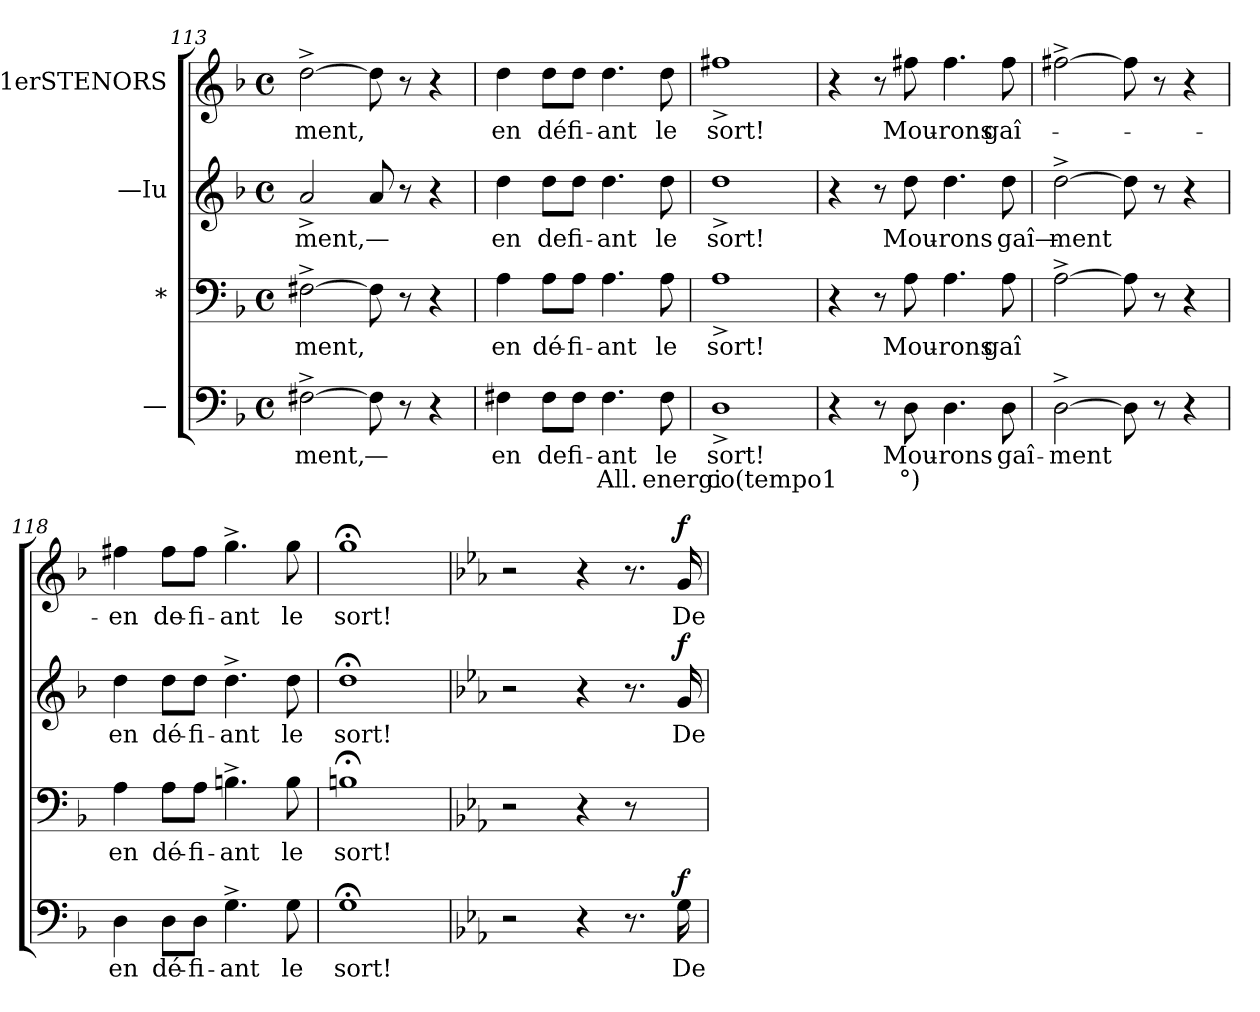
**kern	**text	**text	**dynam	**kern	**text	**kern	**text	**dynam	**kern	**text	**dynam
*part4	*part4	*part4	*part4	*part3	*part3	*part2	*part2	*part2	*part1	*part1	*part1
*staff4	*staff4	*staff4	*staff4	*staff3	*staff3	*staff2	*staff2	*staff2	*staff1	*staff1	*staff1
*I"—	*	*	*	*I"*	*	*I"—Iu	*	*	*I"1erSTENORS	*	*
*clefF4	*	*	*	*clefF4	*	*clefG2	*	*	*clefG2	*	*
*k[b-]	*	*	*	*k[b-]	*	*k[b-]	*	*	*k[b-]	*	*
*M4/4	*	*	*	*M4/4	*	*M4/4	*	*	*M4/4	*	*
*met(c)	*	*	*	*met(c)	*	*met(c)	*	*	*met(c)	*	*
=113	=113	=113	=113	=113	=113	=113	=113	=113	=113	=113	=113
[2F#X^>i\	ment,	.	.	[2F#X^>i\	ment,	2a^>i/	ment,—	.	[2dd^>i\	ment,	.
8F#i\]	—	.	.	8F#i\]	.	8ai/	.	.	8ddi\]	.	.
8r	.	.	.	8r	.	8r	.	.	8r	.	.
4r	.	.	.	4r	.	4r	.	.	4r	.	.
!!LO:LB:g=z
=114	=114	=114	=114	=114	=114	=114	=114	=114	=114	=114	=114
4F#Xi\	en	.	.	4Ai\	en	4ddi\	en	.	4ddi\	en	.
8F#i\L	de	.	.	8Ai\L	dé-	8ddi\L	de	.	8ddi\L	dé	.
8F#i\J	fi-	.	.	8Ai\J	fi-	8ddi\J	fi-	.	8ddi\J	fi-	.
4.F#i\	ant	All.	.	4.Ai\	ant	4.ddi\	ant	.	4.ddi\	ant	.
8F#i\	le	energi	.	8Ai\	le	8ddi\	le	.	8ddi\	le	.
=115	=115	=115	=115	=115	=115	=115	=115	=115	=115	=115	=115
1D^>i/	sort!	co(tempo1	.	1A^>i/	sort!	1dd^>i/	sort!	.	1ff#X^>i/	sort!	.
=116	=116	=116	=116	=116	=116	=116	=116	=116	=116	=116	=116
4r	.	.	.	4r	.	4r	.	.	4r	.	.
8r	.	.	.	8r	.	8r	.	.	8r	.	.
8Di\	Mou-	°)	.	8Ai\	Mou-	8ddi\	Mou-	.	8ff#Xi\	Mou-	.
4.Di\	rons	.	.	4.Ai\	rons	4.ddi\	rons	.	4.ff#i\	rons	.
8Di\	gaî-	.	.	8Ai\	gaî-	8ddi\	gaî—	.	8ff#i\	gaî-	.
=117	=117	=117	=117	=117	=117	=117	=117	=117	=117	=117	=117
[2D^>i\	ment	.	.	[2A^>i\	--	[2dd^>i\	ment	.	[2ff#X^>i\	.	.
8Di\]	.	.	.	8Ai\]	.	8ddi\]	.	.	8ff#i\]	.	.
8r	.	.	.	8r	.	8r	.	.	8r	.	.
4r	.	.	.	4r	.	4r	.	.	4r	.	.
=118	=118	=118	=118	=118	=118	=118	=118	=118	=118	=118	=118
4Di\	en	.	.	4Ai\	en	4ddi\	en	.	4ff#Xi\	en	.
8Di\L	dé-	.	.	8Ai\L	dé-	8ddi\L	dé-	.	8ff#i\L	de-	.
8Di\J	fi-	.	.	8Ai\J	fi-	8ddi\J	fi-	.	8ff#i\J	fi-	.
4.G^>i\	ant	.	.	4.Bn^>i\	ant	4.dd^>i\	ant	.	4.gg^>i\	ant	.
8Gi\	le	.	.	8Bi\	le	8ddi\	le	.	8ggi\	le	.
!!LO:LB:g=z
=119	=119	=119	=119	=119	=119	=119	=119	=119	=119	=119	=119
1G;i/	sort!	.	.	1Bn;i/	sort!	1dd;i/	sort!	.	1gg;i/	sort!	.
=120	=120	=120	=120	=120	=120	=120	=120	=120	=120	=120	=120
*k[b-e-a-]	*	*	*	*k[b-e-a-]	*	*k[b-e-a-]	*	*	*k[b-e-a-]	*	*
2r	.	.	.	2r	.	2r	.	.	2r	.	.
4r	.	.	.	4r	.	4r	.	.	4r	.	.
8.r	.	.	.	8r	.	8.r	.	.	8.r	.	.
.	.	.	.	8ryy	.	.	.	.	.	.	.
!	!	!	!LO:DY:a	!	!	!	!	!LO:DY:a	!	!	!LO:DY:a
16Gi\	De-	.	f	.	.	16gi/	De-	f	16gi/	De	f
=	=	=	=	=	=	=	=	=	=	=	=
*-	*-	*-	*-	*-	*-	*-	*-	*-	*-	*-	*-
